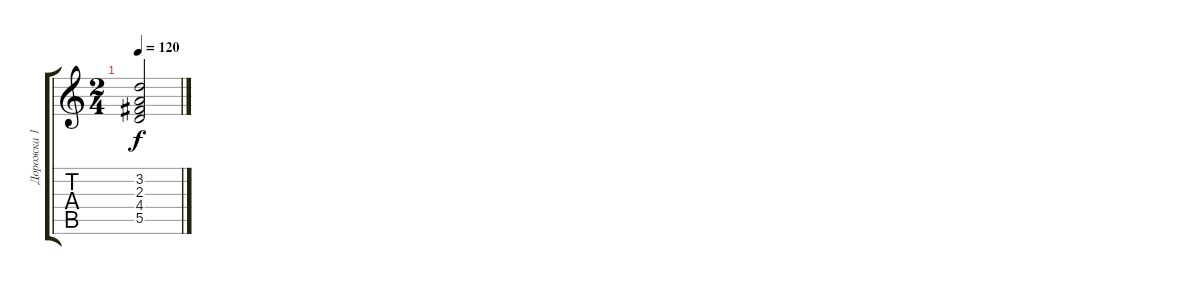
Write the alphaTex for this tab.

\track ("Дорожка 1" "Дорожка 1") {instrument acousticguitarnylon}
\staff {score tabs}
\tuning (E4 B3 G3 D3 A2 E2) {hide}
\ts (2 4)
\tempo 120
\clef g2
\ks c
(3.2 2.3 4.4 5.5).2{dy f}
